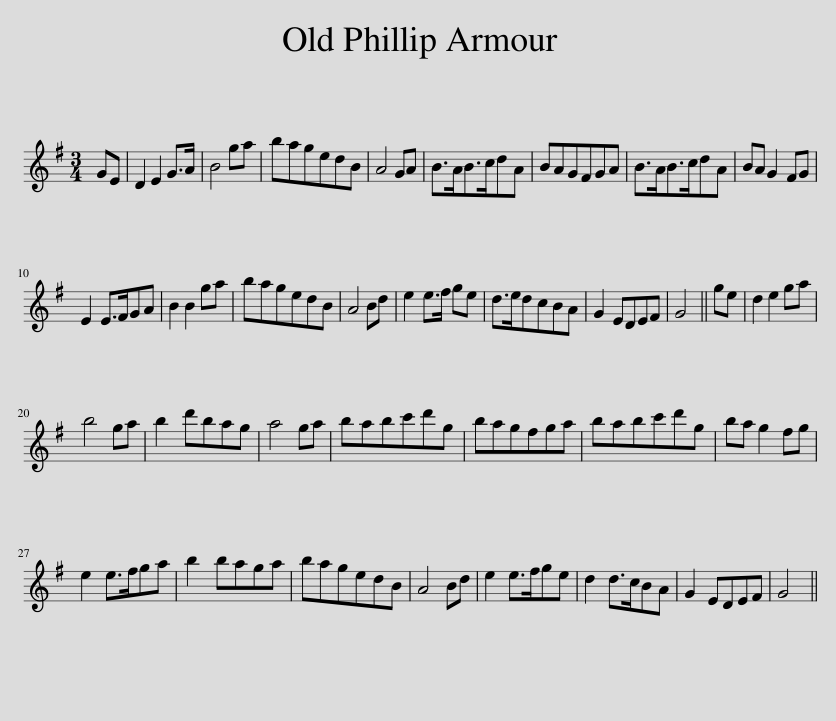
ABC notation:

X:1
L:1/8
M:3/4
I:linebreak $
K:G
V:1 treble
V:1
 GE | D2 E2 G>A | B4 ga | bagedB | A4 GA | %5
 B>AB>cdA | BAGFGA | B>AB>cdA | BA G2 FG |$ E2 E>FGA | %10
 B2 B2 ga | bagedB | A4 Bd | e2 e>f ge | d>edcBA | %15
 G2 EDEF | G4 || ge | d2 e2 ga |$ b4 ga | %20
 b2 d'bag | a4 ga | babc'd'g | bagfga | babc'd'g | %25
 ba g2 fg |$ e2 e>fga | b2 baga | bagedB | A4 Bd | %30
 e2 e>fge | d2 d>cBA | G2 EDEF | G4 || %34
